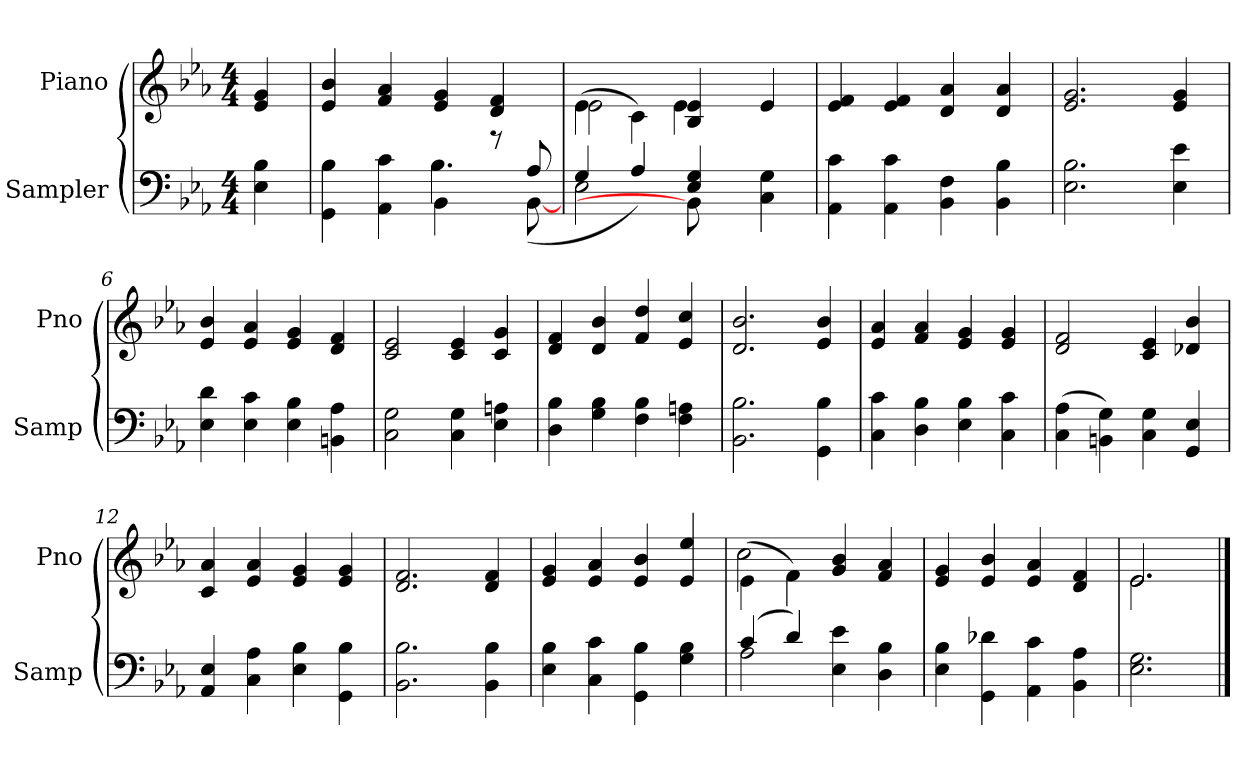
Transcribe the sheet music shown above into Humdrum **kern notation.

**kern	**kern
*part2	*part1
*staff2	*staff1
*I"Sampler	*I"Piano
*I'Samp	*I'Pno
*clefF4	*clefG2
*k[b-e-a-]	*k[b-e-a-]
*E-:	*E-:
*M4/4	*M4/4
=1	=1
4E- 4B-	4e- 4g
=2	=2
*^	*
4GG 4B-	2ryy	4e- 4b-
4AA- 4c	.	4f 4a-
4BB-\	4.B-	4e- 4g
8r	.	4d 4f
8A-/	([8BB-	.
=3	=3	=3
*	*	*^
4G/	2E-	(4e-\	2e-
4A-/)	.	4c\)	.
4E- 4G	8BB-]	4B- 4e-	4e-
.	4.ryy	.	.
4C 4G	.	4e-/	4ryy
*v	*v	*	*
*	*v	*v
=4	=4
4AA- 4c	4e- 4f
4AA- 4c	4e- 4f
4BB- 4F	4d 4a-
4BB- 4B-	4d 4a-
=5	=5
2.E- 2.B-	2.e- 2.g
4E- 4e-	4e- 4g
=6	=6
4E- 4d	4e- 4b-
4E- 4c	4e- 4a-
4E- 4B-	4e- 4g
4BBn 4A-	4d 4f
=7	=7
2C 2G	2c 2e-
4C 4G	4c 4e-
4E- 4An	4c 4g
=8	=8
4D 4B-	4d 4f
4G 4B-	4d 4b-
4F 4B-	4f 4dd
4F 4An	4e- 4cc
=9	=9
2.BB- 2.B-	2.d 2.b-
4GG 4B-	4e- 4b-
=10	=10
4C 4c	4e- 4a-
4D 4B-	4f 4a-
4E- 4B-	4e- 4g
4C 4c	4e- 4g
=11	=11
(4C 4A-	2d 2f
4BBn 4G)	.
4C 4G	4c 4e-
4GG 4E-	4d-X 4b-
=12	=12
4AA- 4E-	4c 4a-
4C 4A-	4e- 4a-
4E- 4B-	4e- 4g
4GG 4B-	4e- 4g
=13	=13
2.BB- 2.B-	2.d 2.f
4BB- 4B-	4d 4f
=14	=14
4E- 4B-	4e- 4g
4C 4c	4e- 4a-
4GG 4B-	4e- 4b-
4G 4B-	4e- 4ee-
=15	=15
*^	*^
(4c/	2A-	(4e-\	2cc
4d/)	.	4f\)	.
4E- 4e-	2ryy	4g 4b-	2ryy
4D 4B-	.	4f 4a-	.
*v	*v	*	*
*	*v	*v
=16	=16
4E- 4B-	4e- 4g
4GG 4d-X	4e- 4b-
4AA- 4c	4e- 4a-
4BB- 4A-	4d 4f
=17	=17
*	*^
2.E- 2.G	2.e-/	2.e-
*	*v	*v
==	==
*-	*-
